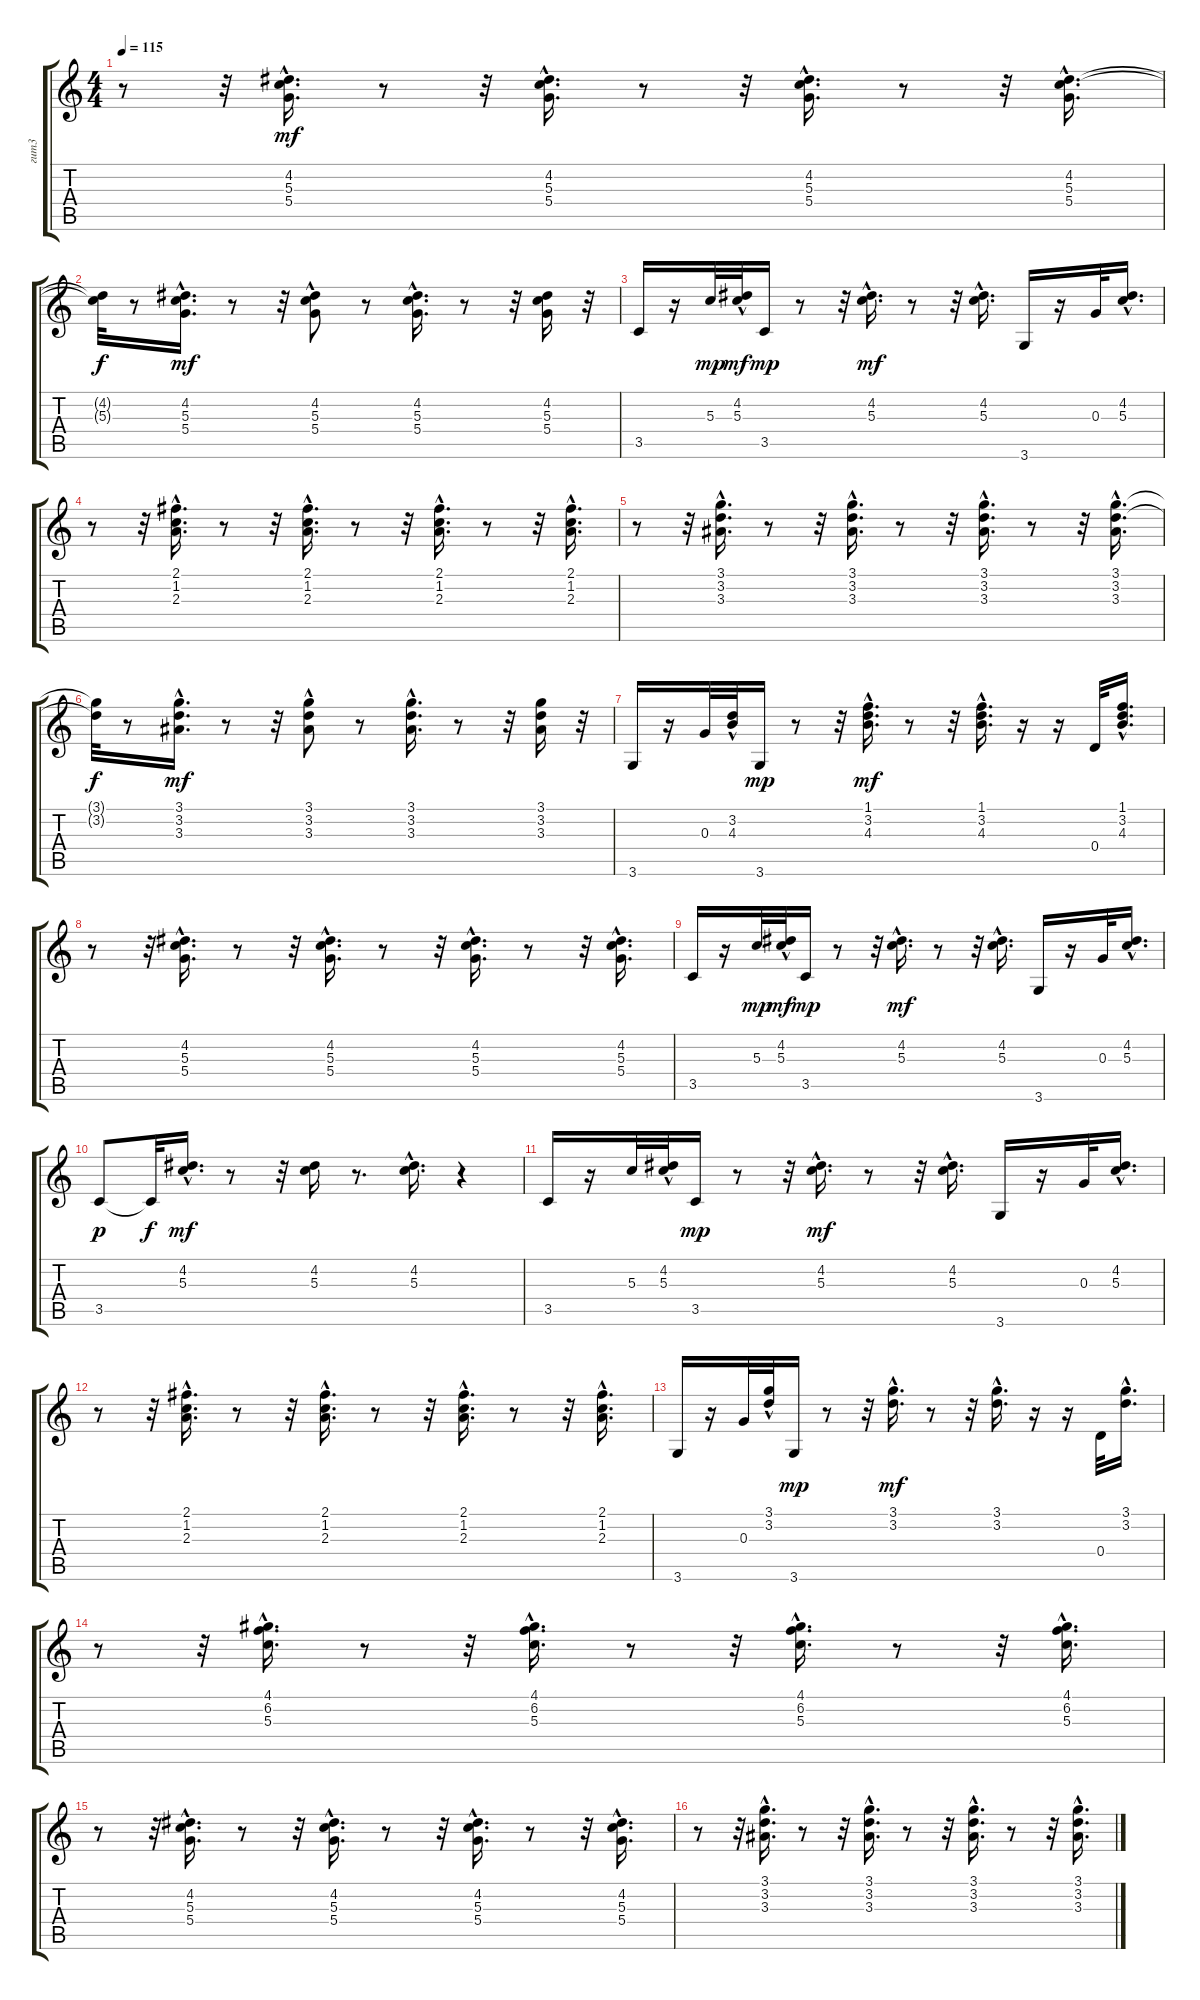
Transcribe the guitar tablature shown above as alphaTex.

\track ("гит3" "гит3") {instrument electricguitarclean}
\staff {score tabs}
\tuning (E4 B3 G3 D3 A2 E2) {hide}
\ts (4 4)
\tempo 115
\clef g2
\ks c
r.8{dy mf} r.32 (4.2{hac} 5.3{hac} 5.4{hac}).16{d} r.8 r.32 (4.2{hac} 5.3{hac} 5.4{hac}).16{d} r.8 r.32 (4.2{hac} 5.3{hac} 5.4).16{d} r.8 r.32 (4.2{hac} 5.3{hac} 5.4{hac}).16{d} |
(4.2{t} 5.3{t}).32{dy f} r.8 (4.2{hac} 5.3{hac} 5.4{hac}).16{d dy mf} r.8 r.32 (4.2 5.3 5.4{hac}).8 r.8 (4.2{hac} 5.3{hac} 5.4{hac}).16{d} r.8 r.32 (4.2 5.3 5.4).16 r.32 |
3.5.16 r.16 5.3.32{dy mp} (4.2 5.3{hac}).32{dy mf} 3.5.16{dy mp} r.8 r.32 (4.2{hac} 5.3{hac}).16{d dy mf} r.8 r.32 (4.2 5.3{hac}).16{d} 3.6.16 r.16 0.3.32 (4.2{hac} 5.3{hac}).16{d} |
r.8 r.32 (2.1{hac} 1.2{hac} 2.3{hac}).16{d} r.8 r.32 (2.1{hac} 1.2{hac} 2.3{hac}).16{d} r.8 r.32 (2.1{hac} 1.2{hac} 2.3).16{d} r.8 r.32 (2.1{hac} 1.2{hac} 2.3{hac}).16{d} |
r.8 r.32 (3.1{hac} 3.2{hac} 3.3{hac}).16{d} r.8 r.32 (3.1{hac} 3.2{hac} 3.3{hac}).16{d balance 2} r.8 r.32 (3.1{hac} 3.2{hac} 3.3).16{d} r.8 r.32 (3.1{hac} 3.2{hac} 3.3{hac}).16{d} |
(3.1{t} 3.2{t}).32{dy f} r.8 (3.1{hac} 3.2{hac} 3.3{hac}).16{d dy mf} r.8 r.32 (3.1 3.2 3.3{hac}).8{balance 16} r.8 (3.1{hac} 3.2{hac} 3.3{hac}).16{d} r.8 r.32 (3.1 3.2 3.3).16 r.32 |
3.6.16 r.16 0.3.32 (3.2 4.3{hac}).32 3.6.16{dy mp} r.8 r.32 (1.1{hac} 3.2{hac} 4.3{hac}).16{d dy mf} r.8 r.32 (1.1{hac} 3.2 4.3{hac}).16{d} r.16 r.16 0.4.32 (1.1{hac} 3.2{hac} 4.3{hac}).16{d} |
r.8 r.32 (4.2{hac} 5.3{hac} 5.4{hac}).16{d} r.8 r.32 (4.2{hac} 5.3{hac} 5.4{hac}).16{d} r.8 r.32 (4.2{hac} 5.3{hac} 5.4).16{d} r.8 r.32 (4.2{hac} 5.3{hac} 5.4{hac}).16{d} |
3.5.16 r.16 5.3.32{dy mp} (4.2 5.3{hac}).32{dy mf} 3.5.16{dy mp} r.8 r.32 (4.2{hac} 5.3{hac}).16{d dy mf} r.8 r.32 (4.2 5.3{hac}).16{d} 3.6.16 r.16 0.3.32 (4.2{hac} 5.3{hac}).16{d} |
3.5.8{dy p} 3.5{t}.32{dy f} (4.2 5.3{hac}).16{d dy mf} r.8 r.32 (4.2 5.3).16 r.8{d} (4.2{hac} 5.3{hac}).16{d} r.4 |
3.5.16 r.16 5.3.32 (4.2 5.3{hac}).32 3.5.16{dy mp} r.8 r.32 (4.2{hac} 5.3{hac}).16{d dy mf} r.8 r.32 (4.2 5.3{hac}).16{d} 3.6.16 r.16 0.3.32 (4.2{hac} 5.3{hac}).16{d} |
r.8 r.32 (2.1{hac} 1.2{hac} 2.3{hac}).16{d} r.8 r.32 (2.1{hac} 1.2{hac} 2.3{hac}).16{d} r.8 r.32 (2.1{hac} 1.2{hac} 2.3).16{d} r.8 r.32 (2.1{hac} 1.2{hac} 2.3{hac}).16{d} |
3.6.16 r.16 0.3.32 (3.1 3.2{hac}).32 3.6.16{dy mp} r.8 r.32 (3.1{hac} 3.2{hac}).16{d dy mf} r.8 r.32 (3.1 3.2{hac}).16{d} r.16 r.16 0.4.32 (3.1{hac} 3.2{hac}).16{d} |
r.8 r.32 (4.1{hac} 6.2{hac} 5.3{hac}).16{d} r.8 r.32 (4.1{hac} 6.2{hac} 5.3{hac}).16{d} r.8 r.32 (4.1{hac} 6.2{hac} 5.3).16{d} r.8 r.32 (4.1{hac} 6.2{hac} 5.3{hac}).16{d} |
r.8 r.32 (4.2{hac} 5.3{hac} 5.4{hac}).16{d} r.8 r.32 (4.2{hac} 5.3{hac} 5.4{hac}).16{d} r.8 r.32 (4.2{hac} 5.3{hac} 5.4).16{d} r.8 r.32 (4.2{hac} 5.3{hac} 5.4{hac}).16{d} |
r.8 r.32 (3.1{hac} 3.2{hac} 3.3{hac}).16{d} r.8 r.32 (3.1{hac} 3.2{hac} 3.3{hac}).16{d} r.8 r.32 (3.1{hac} 3.2{hac} 3.3).16{d} r.8 r.32 (3.1{hac} 3.2{hac} 3.3{hac}).16{d}
